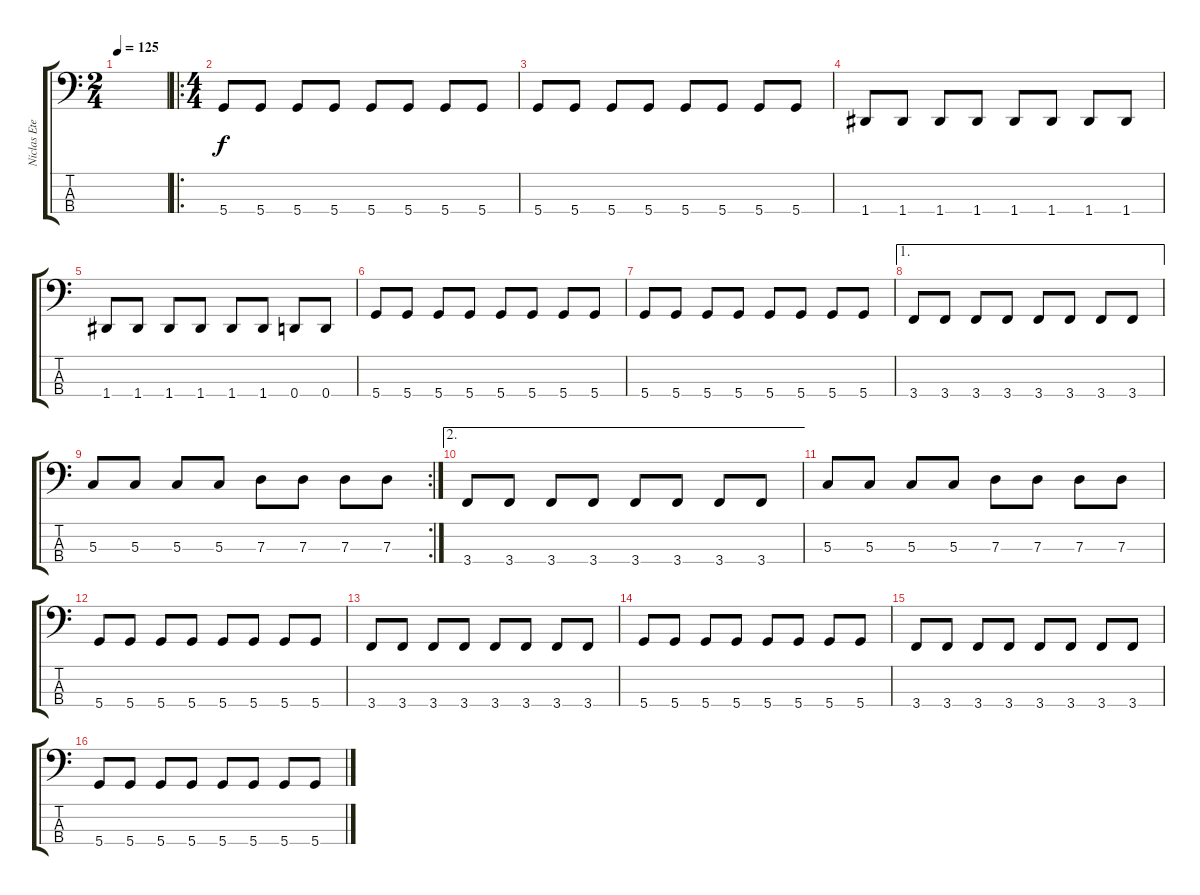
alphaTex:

\track ("Niclas Etelävuori" "Niclas Ete") {instrument electricbasspick}
\staff {score tabs}
\tuning (F2 C2 G1 D1) {hide}
\ts (2 4)
\section ("" "")
\tempo 125
\clef f4
\ks c
|
\ro
\ts (4 4)
5.4.8 5.4.8 5.4.8 5.4.8 5.4.8 5.4.8 5.4.8 5.4.8 |
5.4.8 5.4.8 5.4.8 5.4.8 5.4.8 5.4.8 5.4.8 5.4.8 |
1.4.8 1.4.8 1.4.8 1.4.8 1.4.8 1.4.8 1.4.8 1.4.8 |
1.4.8 1.4.8 1.4.8 1.4.8 1.4.8 1.4.8 0.4.8 0.4.8 |
5.4.8 5.4.8 5.4.8 5.4.8 5.4.8 5.4.8 5.4.8 5.4.8 |
5.4.8 5.4.8 5.4.8 5.4.8 5.4.8 5.4.8 5.4.8 5.4.8 |
\ae 1
3.4.8 3.4.8 3.4.8 3.4.8 3.4.8 3.4.8 3.4.8 3.4.8 |
\rc 2
5.3.8 5.3.8 5.3.8 5.3.8 7.3.8 7.3.8 7.3.8 7.3.8 |
\ae 2
3.4.8 3.4.8 3.4.8 3.4.8 3.4.8 3.4.8 3.4.8 3.4.8 |
5.3.8 5.3.8 5.3.8 5.3.8 7.3.8 7.3.8 7.3.8 7.3.8 |
5.4.8 5.4.8 5.4.8 5.4.8 5.4.8 5.4.8 5.4.8 5.4.8 |
3.4.8 3.4.8 3.4.8 3.4.8 3.4.8 3.4.8 3.4.8 3.4.8 |
5.4.8 5.4.8 5.4.8 5.4.8 5.4.8 5.4.8 5.4.8 5.4.8 |
3.4.8 3.4.8 3.4.8 3.4.8 3.4.8 3.4.8 3.4.8 3.4.8 |
5.4.8 5.4.8 5.4.8 5.4.8 5.4.8 5.4.8 5.4.8 5.4.8
